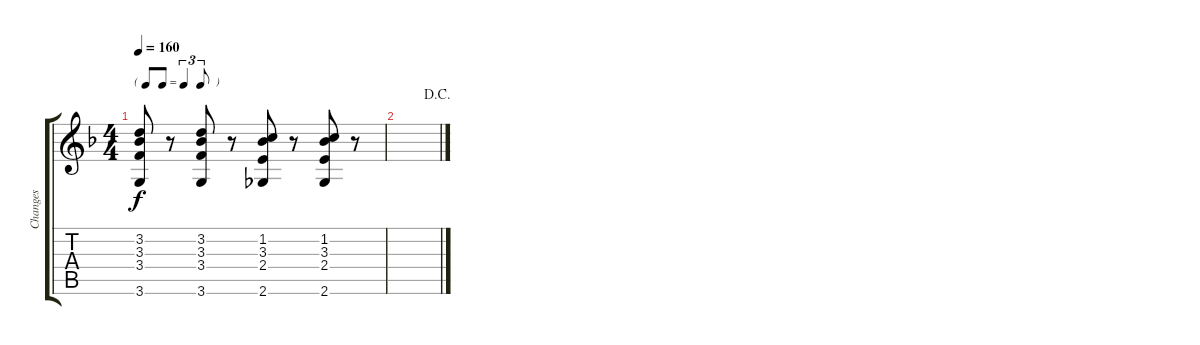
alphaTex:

\track ("Changes" "Changes") {instrument acousticguitarsteel}
\staff {score tabs}
\tuning (E4 B3 G3 D3 A2 E2) {hide}
\ts (4 4)
\tf triplet8th
\tempo 160
\clef g2
\ks f
(3.2 3.3 3.4 3.6).8{dy f} r.8 (3.2 3.3 3.4 3.6).8 r.8 (1.2 3.3 2.4 2.6).8 r.8 (1.2 3.3 2.4 2.6).8 r.8 |
\jump dacapo
